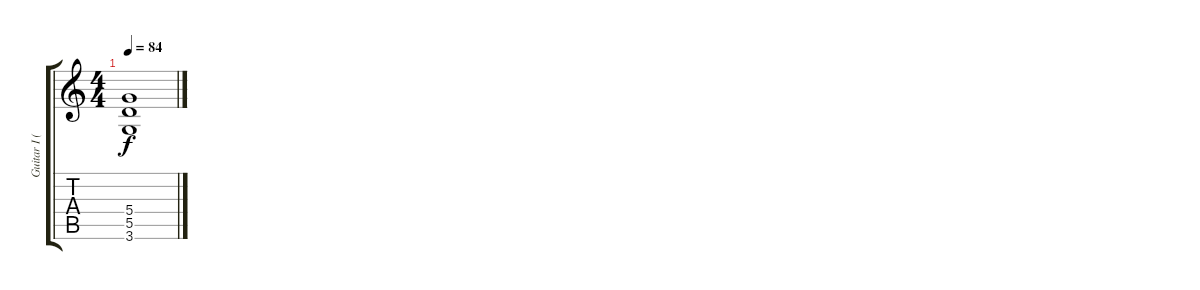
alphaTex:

\track ("Guitar I (Frederic)" "Guitar I (") {instrument acousticguitarsteel}
\staff {score tabs}
\tuning (E4 B3 G3 D3 A2 E2) {hide}
\ts (4 4)
\tempo 84
\clef g2
\ks c
(5.4{t} 5.5{t} 3.6{t}).1{dy f}
